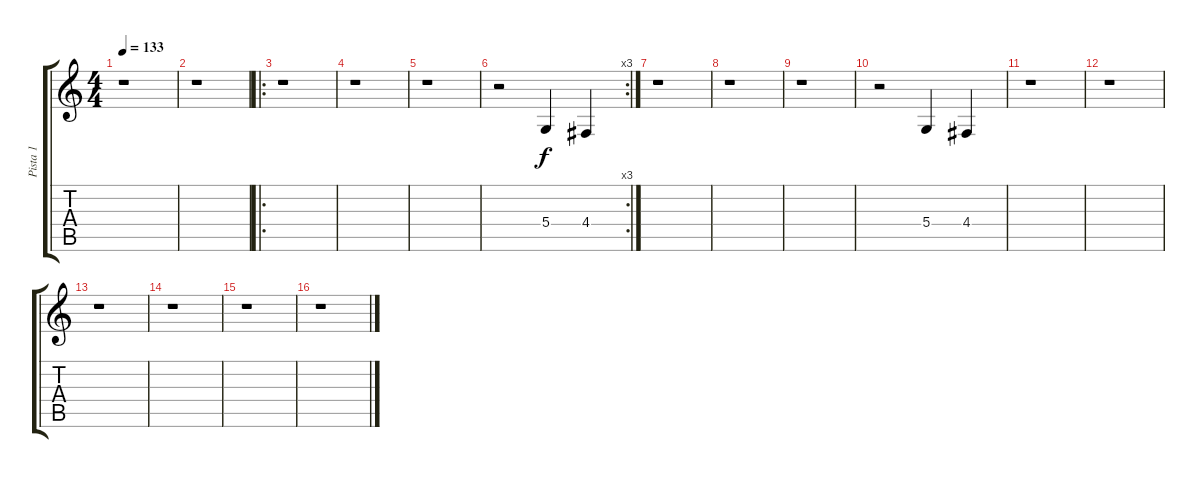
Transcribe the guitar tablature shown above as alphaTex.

\track ("Pista 1" "Pista 1") {instrument stringensemble1}
\staff {score tabs}
\tuning (E4 B3 G3 D3 A2 E2) {hide}
\ts (4 4)
\tempo 133
\clef g2
\ks c
r.1{dy mp} |
r.1 |
\ro
r.1 |
r.1 |
r.1 |
\rc 3
r.2 5.4.4{dy f volume 16 instrument synthstrings1} 4.4.4 |
r.1 |
r.1 |
r.1 |
r.2 5.4.4{volume 16 instrument synthstrings1} 4.4.4 |
r.1 |
r.1 |
r.1 |
r.1 |
r.1 |
r.1
